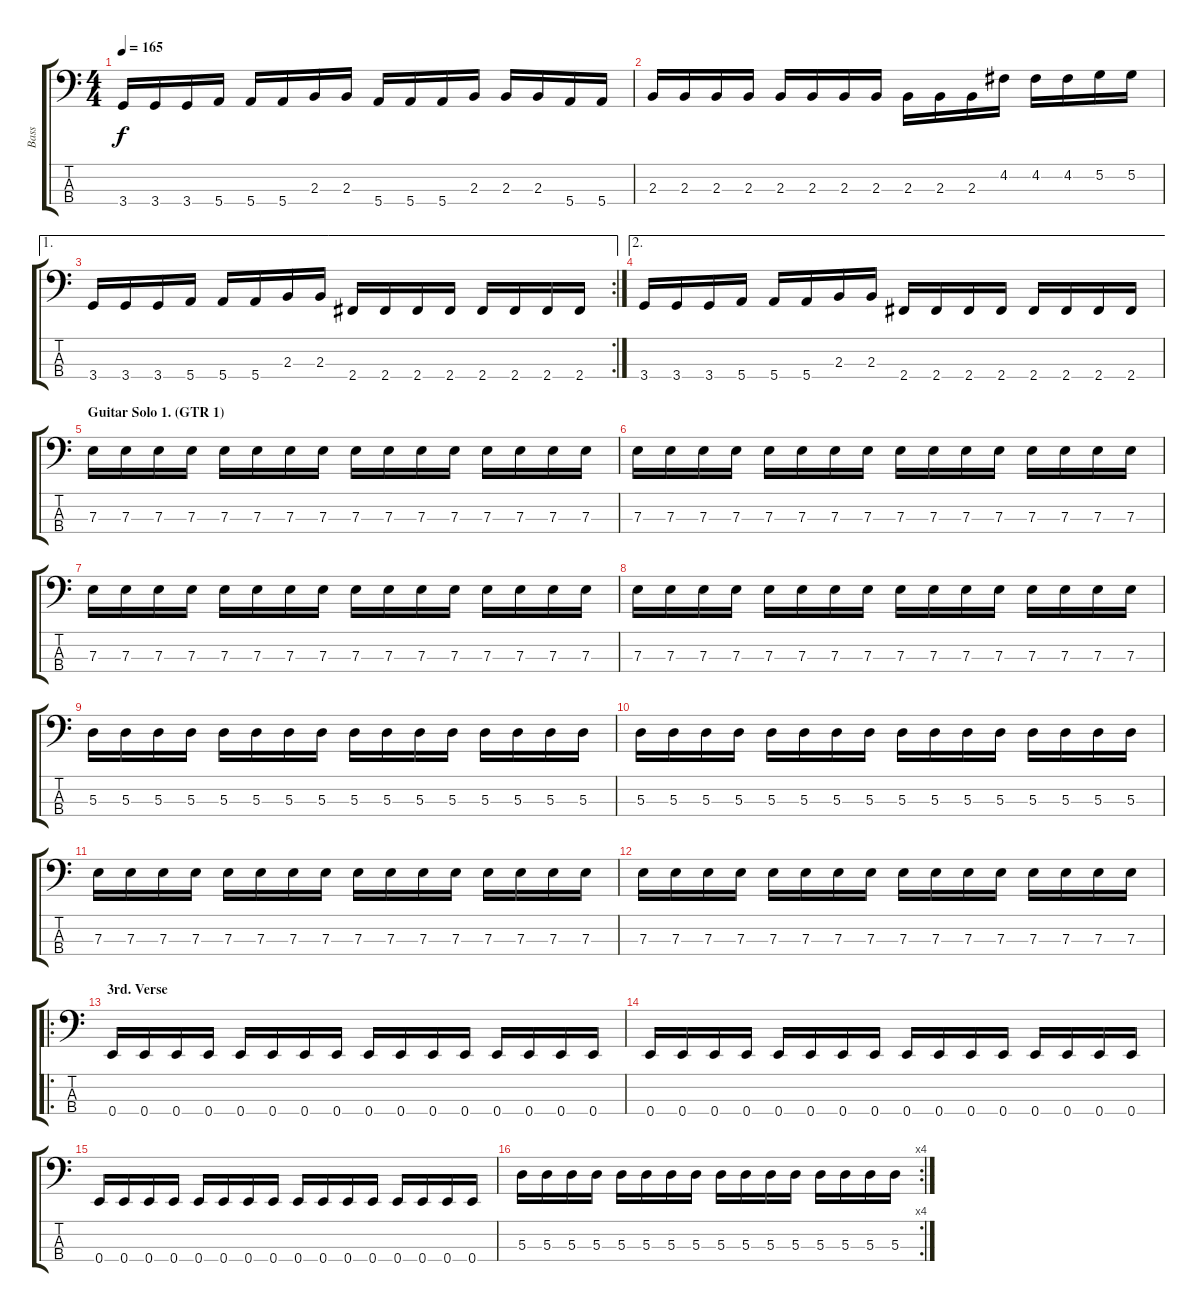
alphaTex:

\track ("Bass" "Bass") {instrument electricbassfinger}
\staff {score tabs}
\tuning (G2 D2 A1 E1) {hide}
\ts (4 4)
\tempo 165
\clef f4
\ks c
3.4.16{dy f} 3.4.16 3.4.16 5.4.16 5.4.16 5.4.16 2.3.16 2.3.16 5.4.16 5.4.16 5.4.16 2.3.16 2.3.16 2.3.16 5.4.16 5.4.16 |
2.3.16 2.3.16 2.3.16 2.3.16 2.3.16 2.3.16 2.3.16 2.3.16 2.3.16 2.3.16 2.3.16 4.2.16 4.2.16 4.2.16 5.2.16 5.2.16 |
\ae 1
\rc 2
3.4.16 3.4.16 3.4.16 5.4.16 5.4.16 5.4.16 2.3.16 2.3.16 2.4.16 2.4.16 2.4.16 2.4.16 2.4.16 2.4.16 2.4.16 2.4.16 |
\ae 2
3.4.16 3.4.16 3.4.16 5.4.16 5.4.16 5.4.16 2.3.16 2.3.16 2.4.16 2.4.16 2.4.16 2.4.16 2.4.16 2.4.16 2.4.16 2.4.16 |
\section ("" "Guitar Solo 1. (GTR 1)")
7.3.16 7.3.16 7.3.16 7.3.16 7.3.16 7.3.16 7.3.16 7.3.16 7.3.16 7.3.16 7.3.16 7.3.16 7.3.16 7.3.16 7.3.16 7.3.16 |
7.3.16 7.3.16 7.3.16 7.3.16 7.3.16 7.3.16 7.3.16 7.3.16 7.3.16 7.3.16 7.3.16 7.3.16 7.3.16 7.3.16 7.3.16 7.3.16 |
7.3.16 7.3.16 7.3.16 7.3.16 7.3.16 7.3.16 7.3.16 7.3.16 7.3.16 7.3.16 7.3.16 7.3.16 7.3.16 7.3.16 7.3.16 7.3.16 |
7.3.16 7.3.16 7.3.16 7.3.16 7.3.16 7.3.16 7.3.16 7.3.16 7.3.16 7.3.16 7.3.16 7.3.16 7.3.16 7.3.16 7.3.16 7.3.16 |
5.3.16 5.3.16 5.3.16 5.3.16 5.3.16 5.3.16 5.3.16 5.3.16 5.3.16 5.3.16 5.3.16 5.3.16 5.3.16 5.3.16 5.3.16 5.3.16 |
5.3.16 5.3.16 5.3.16 5.3.16 5.3.16 5.3.16 5.3.16 5.3.16 5.3.16 5.3.16 5.3.16 5.3.16 5.3.16 5.3.16 5.3.16 5.3.16 |
7.3.16 7.3.16 7.3.16 7.3.16 7.3.16 7.3.16 7.3.16 7.3.16 7.3.16 7.3.16 7.3.16 7.3.16 7.3.16 7.3.16 7.3.16 7.3.16 |
7.3.16 7.3.16 7.3.16 7.3.16 7.3.16 7.3.16 7.3.16 7.3.16 7.3.16 7.3.16 7.3.16 7.3.16 7.3.16 7.3.16 7.3.16 7.3.16 |
\ro
\section ("" "3rd. Verse")
0.4.16 0.4.16 0.4.16 0.4.16 0.4.16 0.4.16 0.4.16 0.4.16 0.4.16 0.4.16 0.4.16 0.4.16 0.4.16 0.4.16 0.4.16 0.4.16 |
0.4.16 0.4.16 0.4.16 0.4.16 0.4.16 0.4.16 0.4.16 0.4.16 0.4.16 0.4.16 0.4.16 0.4.16 0.4.16 0.4.16 0.4.16 0.4.16 |
0.4.16 0.4.16 0.4.16 0.4.16 0.4.16 0.4.16 0.4.16 0.4.16 0.4.16 0.4.16 0.4.16 0.4.16 0.4.16 0.4.16 0.4.16 0.4.16 |
\rc 4
5.3.16 5.3.16 5.3.16 5.3.16 5.3.16 5.3.16 5.3.16 5.3.16 5.3.16 5.3.16 5.3.16 5.3.16 5.3.16 5.3.16 5.3.16 5.3.16
